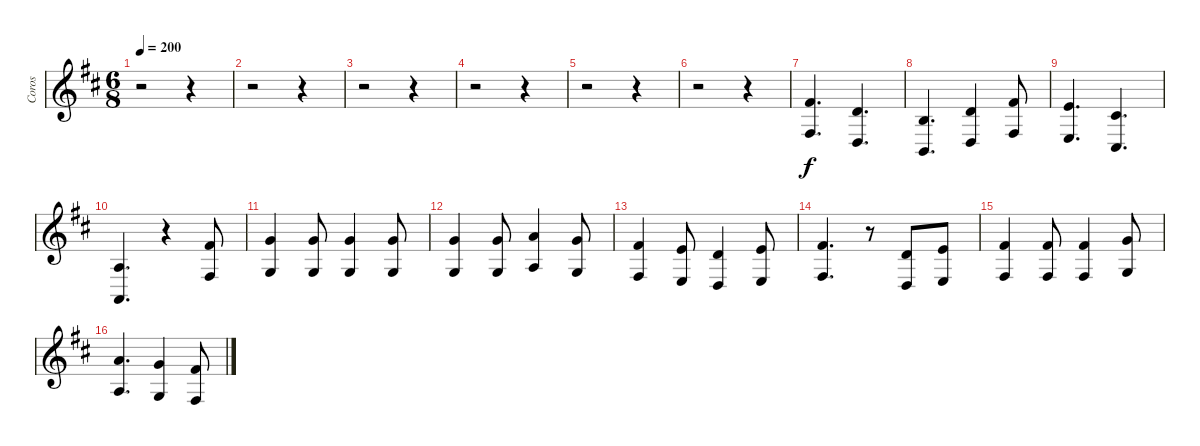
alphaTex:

\track ("Coros" "Coros") {instrument choiraahs}
\staff {score}
\tuning (E4 B3 G3 D3 A2 E2) {hide}
\ts (6 8)
\tempo 200
\clef g2
\ks bminor
r.2{dy f} r.4 |
r.2 r.4 |
r.2 r.4 |
r.2 r.4 |
r.2 r.4 |
r.2 r.4 |
(2.1 4.4).4{d} (3.2 0.4).4{d} |
(0.2 2.5).4{d} (3.2 0.4).4 (2.1 4.4).8 |
(0.1 2.4).4{d} (2.2 4.5).4{d} |
(2.3 0.5).4{d} r.4 (2.1 4.4).8 |
(3.1 0.3).4 (3.1 0.3).8 (3.1 0.3).4 (3.1 0.3).8 |
(3.1 0.3).4 (3.1 0.3).8 (5.1 2.3).4 (3.1 0.3).8 |
(2.1 4.4).4 (0.1 2.4).8 (3.2 0.4).4 (0.1 2.4).8 |
(2.1 4.4).4{d} r.8 (3.2 0.4).8 (0.1 2.4).8 |
(2.1 4.4).4 (2.1 4.4).8 (2.1 4.4).4 (3.1 0.3).8 |
(5.1 2.3).4{d} (3.1 0.3).4 (2.1 4.4).8
